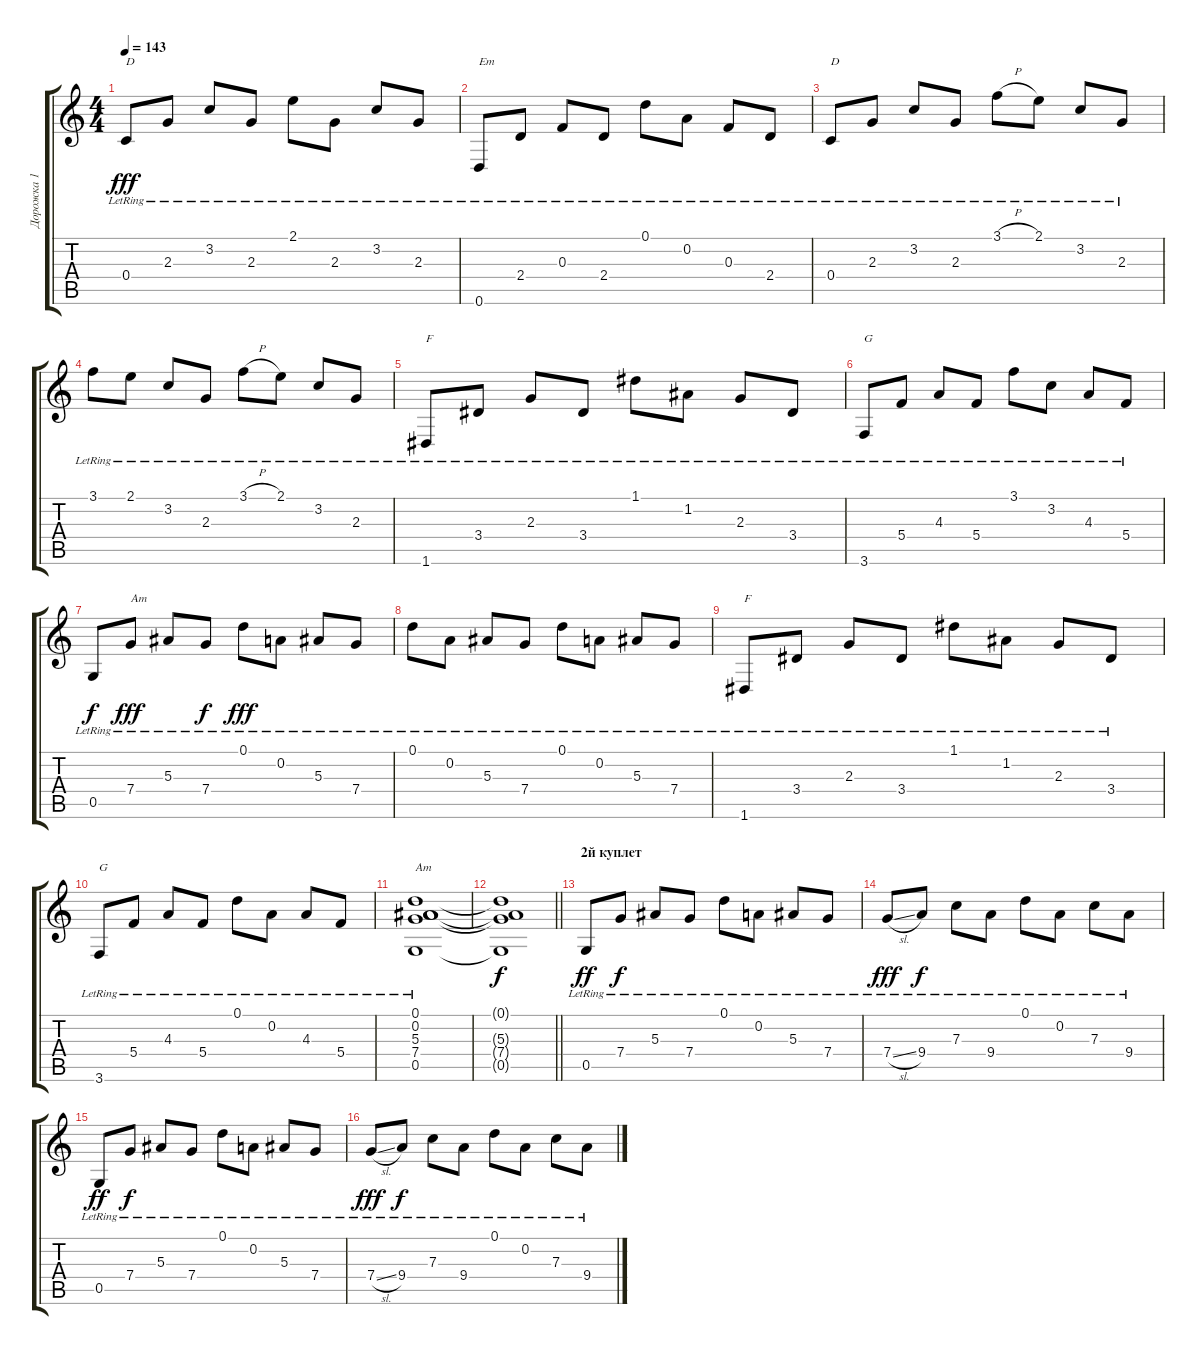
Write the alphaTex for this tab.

\track ("Дорожка 1" "Дорожка 1") {instrument electricguitarjazz}
\staff {score tabs}
\tuning (D4 A3 F3 C3 G2 D2) {hide}
\ts (4 4)
\tempo 143
\clef g2
\ks c
0.4{lr}.8{txt "D" dy fff} 2.3{lr}.8 3.2{lr}.8 2.3{lr}.8 2.1{lr}.8 2.3{lr}.8 3.2{lr}.8 2.3{lr}.8 |
0.6{lr}.8{txt "Em"} 2.4{lr}.8 0.3{lr}.8 2.4{lr}.8 0.1{lr}.8 0.2{lr}.8 0.3{lr}.8 2.4{lr}.8 |
0.4{lr}.8{txt "D"} 2.3{lr}.8 3.2{lr}.8 2.3{lr}.8 3.1{h lr}.8 2.1{lr}.8 3.2{lr}.8 2.3{lr}.8 |
3.1{lr}.8 2.1{lr}.8 3.2{lr}.8 2.3{lr}.8 3.1{h lr}.8 2.1{lr}.8 3.2{lr}.8 2.3{lr}.8 |
1.6{lr}.8{txt "F"} 3.4{lr}.8 2.3{lr}.8 3.4{lr}.8 1.1{lr}.8 1.2{lr}.8 2.3{lr}.8 3.4{lr}.8 |
3.6{lr}.8{txt "G"} 5.4{lr}.8 4.3{lr}.8 5.4{lr}.8 3.1{lr}.8 3.2{lr}.8 4.3{lr}.8 5.4{lr}.8 |
0.5{lr}.8{dy f} 7.4{lr}.8{txt "Am" dy fff} 5.3{lr}.8 7.4{lr}.8{dy f} 0.1{lr}.8{dy fff} 0.2{lr}.8 5.3{lr}.8 7.4{lr}.8 |
0.1{lr}.8 0.2{lr}.8 5.3{lr}.8 7.4{lr}.8 0.1{lr}.8 0.2{lr}.8 5.3{lr}.8 7.4{lr}.8 |
1.6{lr}.8{txt "F"} 3.4{lr}.8 2.3{lr}.8 3.4{lr}.8 1.1{lr}.8 1.2{lr}.8 2.3{lr}.8 3.4{lr}.8 |
3.6{lr}.8{txt "G"} 5.4{lr}.8 4.3{lr}.8 5.4{lr}.8 0.1{lr}.8 0.2{lr}.8 4.3{lr}.8 5.4{lr}.8 |
(0.1{lr} 0.2{lr} 5.3{lr} 7.4{lr} 0.5{lr}).1{txt "Am"} |
\barLineRight lightlight
(0.1{t} 5.3{t} 7.4{t} 0.5{t}).1{dy f} |
\section ("" "2й куплет")
0.5{lr}.8{dy ff} 7.4{lr}.8{dy f} 5.3{lr}.8 7.4{lr}.8 0.1{lr}.8 0.2{lr}.8 5.3{lr}.8 7.4{lr}.8 |
7.4{sl lr}.8{dy fff} 9.4{lr}.8{dy f} 7.3{lr}.8 9.4{lr}.8 0.1{lr}.8 0.2{lr}.8 7.3{lr}.8 9.4{lr}.8 |
0.5{lr}.8{dy ff} 7.4{lr}.8{dy f} 5.3{lr}.8 7.4{lr}.8 0.1{lr}.8 0.2{lr}.8 5.3{lr}.8 7.4{lr}.8 |
7.4{sl lr}.8{dy fff} 9.4{lr}.8{dy f} 7.3{lr}.8 9.4{lr}.8 0.1{lr}.8 0.2{lr}.8 7.3{lr}.8 9.4{lr}.8
